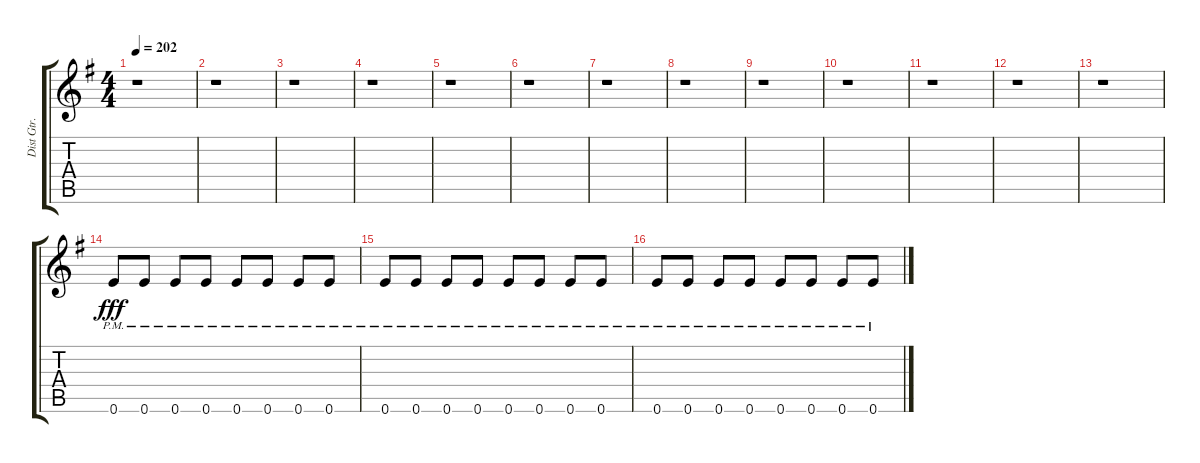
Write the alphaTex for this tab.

\track ("Dist Gtr." "Dist Gtr.") {instrument distortionguitar}
\staff {score tabs}
\tuning (E4 B3 G3 D4 A3 E3) {hide}
\ts (4 4)
\tempo 202
\clef g2
\ks g
r.1{dy f} |
r.1 |
r.1 |
r.1 |
r.1 |
r.1 |
r.1 |
r.1 |
r.1 |
r.1 |
r.1 |
r.1 |
r.1 |
0.6{pm}.8{dy fff} 0.6{pm}.8 0.6{pm}.8 0.6{pm}.8 0.6{pm}.8 0.6{pm}.8 0.6{pm}.8 0.6{pm}.8 |
0.6{pm}.8 0.6{pm}.8 0.6{pm}.8 0.6{pm}.8 0.6{pm}.8 0.6{pm}.8 0.6{pm}.8 0.6{pm}.8 |
0.6{pm}.8 0.6{pm}.8 0.6{pm}.8 0.6{pm}.8 0.6{pm}.8 0.6{pm}.8 0.6{pm}.8 0.6{pm}.8
